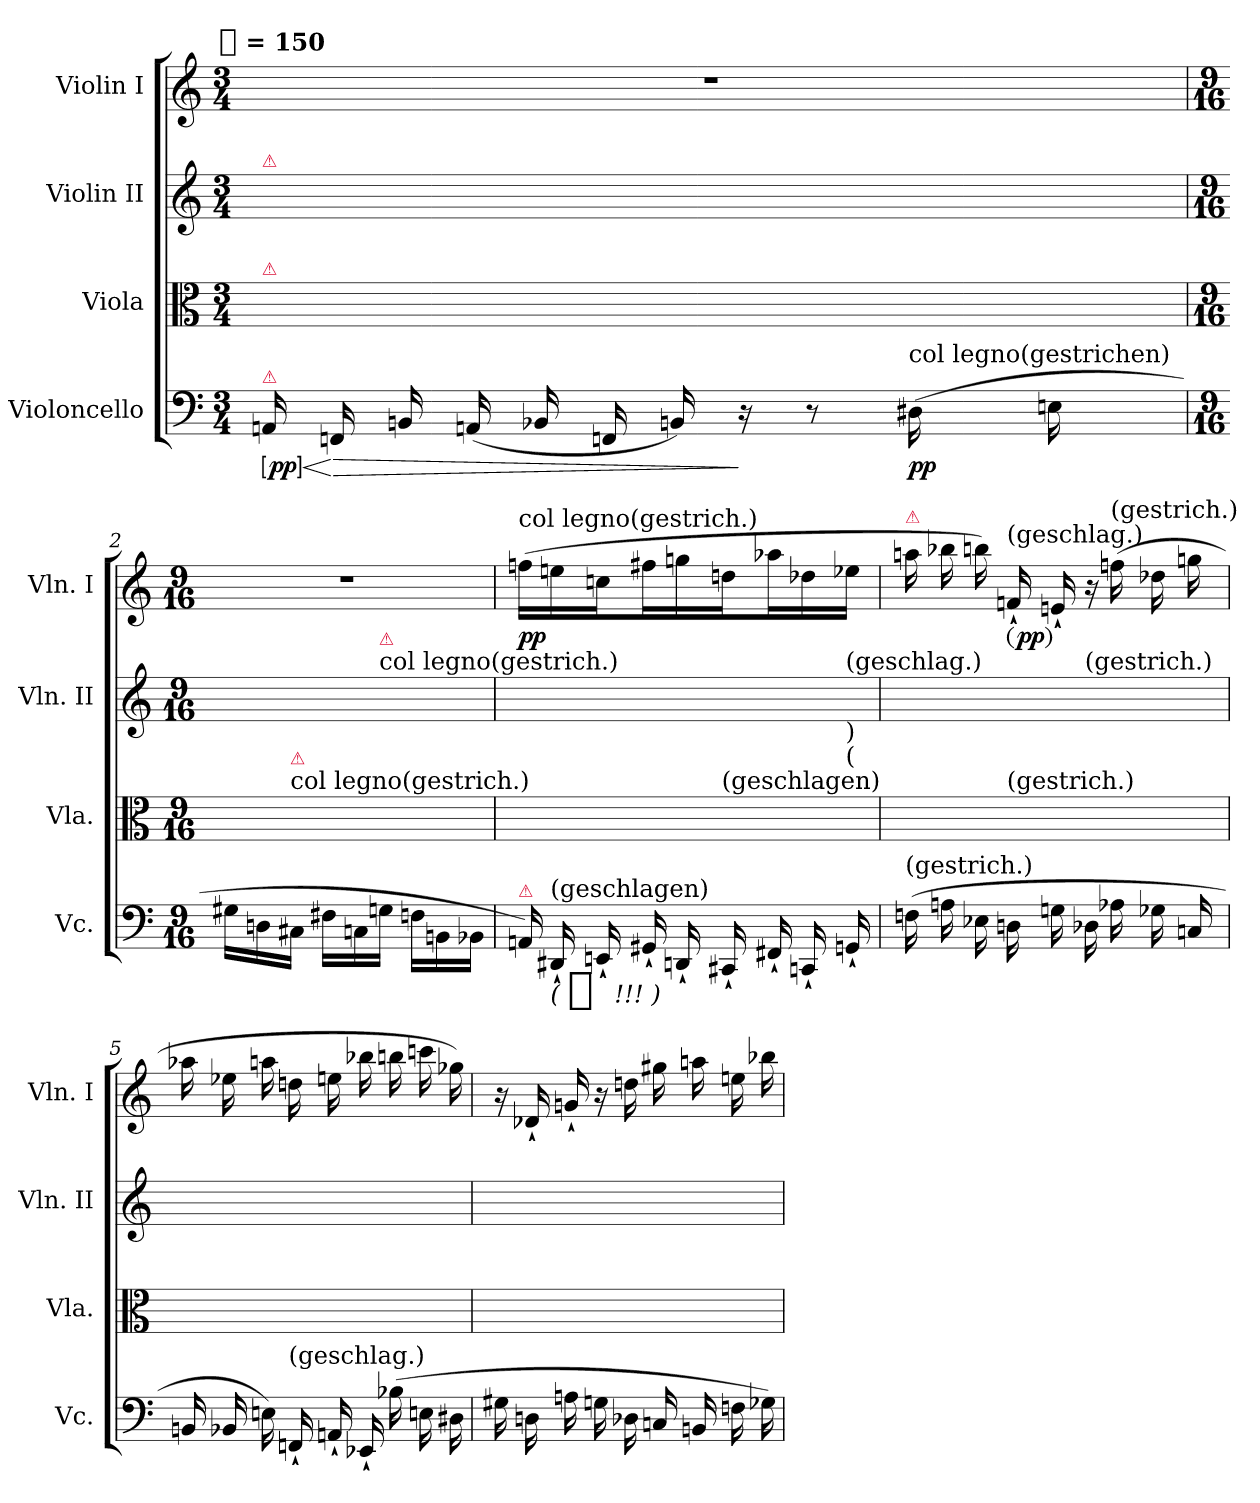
**kern	**dynam	**kern	**kern	**kern	**dynam
*part4	*part4	*part3	*part2	*part1	*part1
*staff4	*staff4	*staff3	*staff2	*staff1	*staff1
*I"Violoncello	*	*I"Viola	*I"Violin II	*I"Violin I	*
*I'Vc.	*	*I'Vla.	*I'Vln. II	*I'Vln. I	*
*clefF4	*	*clefC3	*clefG2	*clefG2	*
*k[]	*	*k[]	*k[]	*k[]	*
*C:	*	*C:	*C:	*C:	*
!!LO:TX:omd:t=[quarter] = 150
*M3/4	*	*M3/4	*M3/4	*M3/4	*
*MM150	*	*MM150	*MM150	*MM150	*
=1	=1	=1	=1	=1	=1
!	!	!	!LO:TX:a:color=crimson:t=⚠	!	!
!	!	!LO:TX:a:color=crimson:t=⚠	!	!	!
!LO:TX:a:color=crimson:t=⚠	!	!	!	!	!
!	!LO:HP:b	!	!	!	!
!	!LO:DY:n=1:ed=brack	!	!	!	!
16AAn	< pp	16ryy	16ryy	4%3r	.
!	!LO:HP:n=1:b	!	!	!	!
16FFn	[ >	16ryy	16ryy	.	.
16BBn	.	16ryy	16ryy	.	.
(16AAn	.	16ryy	16ryy	.	.
16BB-X	.	16ryy	16ryy	.	.
16FFn	.	16ryy	16ryy	.	.
16BBn)	.	16ryy	16ryy	.	.
16r	]	16ryy	16ryy	.	.
8r	.	4ryy	4ryy	.	.
!LO:TX:a:t=col legno(gestrichen)	!	!	!	!	!
(16D#X	pp	.	.	.	.
16En	.	.	.	.	.
=2	=2	=2	=2	=2	=2
*M9/16	*	*M9/16	*M9/16	*M9/16	*
16G#XLL	.	16ryy	8.ryy	16%9r	.
16Dn	.	16ryy	.	.	.
!	!	!LO:TX:a:t=col legno(gestrich.)	!	!	!
!	!	!LO:TX:a:color=crimson:t=⚠	!	!	!
16C#XJJ	.	16ryy	.	.	.
16F#XLL	.	16ryy	16ryy	.	.
16Cn	.	16ryy	16ryy	.	.
!	!	!	!LO:TX:a:t=col legno(gestrich.)	!	!
!	!	!	!LO:TX:a:color=crimson:t=⚠	!	!
16GnJJ	.	16ryy	16ryy	.	.
16FnLL	.	16ryy	16ryy	.	.
16BBn	.	16ryy	16ryy	.	.
16BB-XJJ	.	16ryy	16ryy	.	.
=3	=3	=3	=3	=3	=3
!	!	!	!	!LO:TX:a:t=col legno(gestrich.)	!
!LO:TX:a:color=crimson:t=⚠	!	!	!	!	!
16AAn)	.	16ryy	16ryy	(16ffnLL	pp
!LO:TX:a:t=(geschlagen)	!	!	!	!	!
!	!LO:DY:t=( %s !!! )	!	!	!	!
16DD#X`	ppp	16ryy	16ryy	16een	.
16EEn`	.	16ryy	16ryy	16ccnJ	.
16GG#X`	.	16ryy	16ryy	16ff#XL	.
16DDn`	.	16ryy	16ryy	16ggn	.
!	!	!LO:TX:a:t=(geschlagen)	!	!	!
16CC#X`	.	16ryy	16ryy	16ddnJ	.
16FF#X`	.	16ryy	16ryy	16aa-XL	.
16CCn`	.	16ryy	16ryy	16dd-X	.
!	!	!	!LO:TX:b:t=)	!	!
!	!	!	!LO:TX:b:t=(	!	!
!	!	!	!LO:TX:a:t=(geschlag.)	!	!
16GGn`	.	16ryy	16ryy	16ee-XJJ	.
=4	=4	=4	=4	=4	=4
!	!	!	!	!LO:TX:a:color=crimson:t=⚠	!
!LO:TX:a:t=(gestrich.)	!	!	!	!	!
(16Fn	.	16ryy	16ryy	16aan	.
16An	.	16ryy	16ryy	16bb-X	.
16E-X	.	16ryy	16ryy	16bbn)	.
!	!	!	!	!LO:TX:a:t=(geschlag.)	!
!	!	!LO:TX:a:t=(gestrich.)	!	!	!
!	!	!	!	!	!LO:DY:ed=paren
16Dn	.	16ryy	16ryy	16fn`	pp
16Gn	.	16ryy	16ryy	16en`	.
!	!	!	!LO:TX:a:t=(gestrich.)	!	!
16D-X	.	16ryy	16ryy	16r	.
!	!	!	!	!LO:TX:a:t=(gestrich.)	!
16A-X	.	16ryy	16ryy	(16ffn	.
16G-X	.	16ryy	16ryy	16dd-X	.
16Cn	.	16ryy	16ryy	16ggn	.
=5	=5	=5	=5	=5	=5
16BBn	.	16ryy	16ryy	16aa-X	.
16BB-X	.	16ryy	16ryy	16ee-X	.
16En)	.	16ryy	16ryy	16aan	.
!LO:TX:a:t=(geschlag.)	!	!	!	!	!
16FFn`	.	16ryy	16ryy	16ddn	.
16AAn`	.	16ryy	16ryy	16een	.
16EE-X`	.	16ryy	16ryy	16bb-X	.
(16B-X	.	16ryy	16ryy	16bbn	.
16En	.	16ryy	16ryy	16cccn	.
16D#X	.	16ryy	16ryy	16gg-X)	.
=6	=6	=6	=6	=6	=6
16G#X	.	16ryy	16ryy	16r	.
16Dn	.	16ryy	16ryy	16d-X`	.
16An	.	16ryy	16ryy	16gn`	.
16Gn	.	16ryy	16ryy	16r	.
16D-X	.	16ryy	16ryy	16ddn	.
16Cn	.	16ryy	16ryy	16gg#X	.
16BBn	.	16ryy	16ryy	16aan	.
16Fn	.	16ryy	16ryy	16een	.
16G-X)	.	16ryy	16ryy	16bb-X	.
=	=	=	=	=	=
*-	*-	*-	*-	*-	*-
